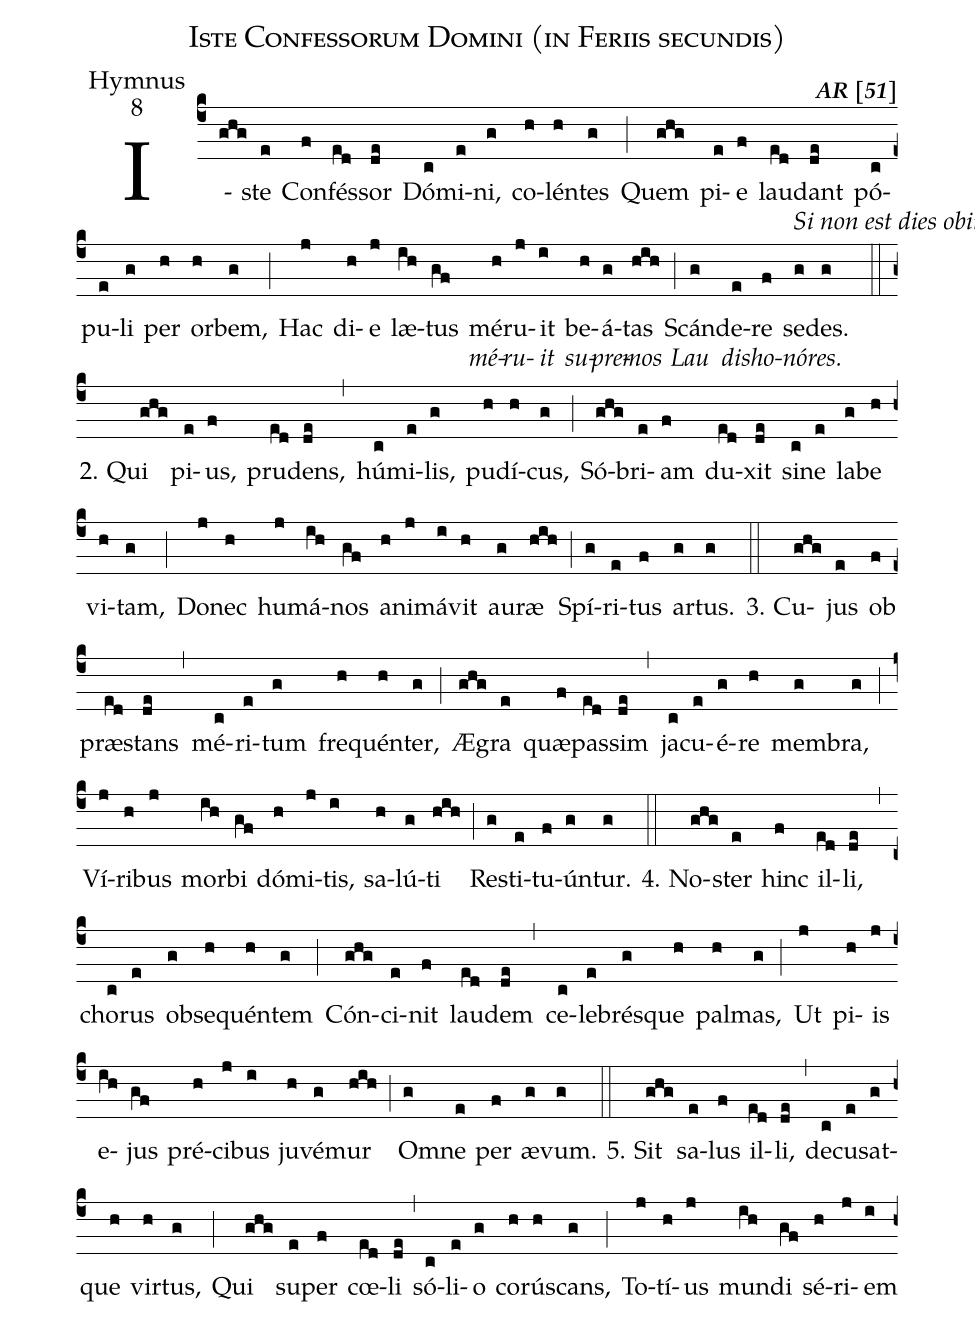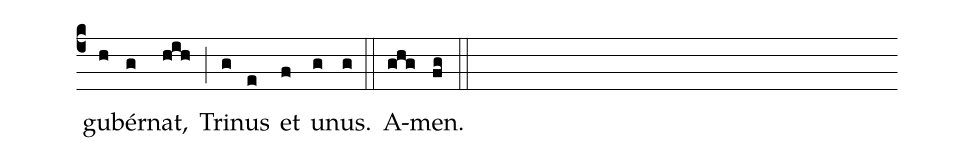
name:Iste Confessorum Domini (in Feriis secundis);
office-part:Hymnus;
mode:8;
commentary:{\bfseries AR [51]};
%%
(c4) I(ghg)ste(e) Con(f)fés(ed)sor(de) Dó(c)mi(e)ni,(g) co(h)lén(h)tes(g) (;)
Quem(ghg) pi(e)e(f) lau(ed)dant[<i>Si non est dies obitus tertius versus mutatur:</i>](de) pó(c)pu(e)li(g) per(h) or(h)bem,(g) (;)
Hac(j) di(h)e(j) læ(ih)tus(gf) mé[mé-](h)ru[ru-](j)it[it](i) be[su-](h)á[<v>\hspace{-0.4em}</v>pre-](g)tas[mos](hih) (;)
Scán[<v>\ </v>Lau](g)de[<v>\ </v>dis](e)re[ho-](f) se[nóres.](g)des.(g)  (::)

2. Qui(ghg) pi(e)us,(f) pru(ed)dens,(de) (,)
hú(c)mi(e)lis,(g) pu(h)dí(h)cus,(g) (;)
Só(ghg)bri(e)am(f) du(ed)xit(de) si(c)ne(e) la(g)be(h) vi(h)tam,(g) (;)
Do(j)nec(h) hu(j)má(ih)nos(gf) a(h)ni(j)má(i)vit(h) au(g)ræ(hih) (;)
Spí(g)ri(e)tus(f) ar(g)tus.(g) (::)

3. Cu(ghg)jus(e) ob(f) præ(ed)stans(de) (,)
mé(c)ri(e)tum(g) fre(h)quén(h)ter,(g) (;)
Æ(ghg)gra(e) quæ(f)pas(ed)sim(de) (,)
ja(c)cu(e)é(g)re(h) mem(g)bra,(g) (;)
Ví(j)ri(h)bus(j) mor(ih)bi(gf) dó(h)mi(j)tis,(i) sa(h)lú(g)ti(hih) (;)
Re(g)sti(e)tu(f)ún(g)tur.(g) (::)

4. No(ghg)ster(e) hinc(f) il(ed)li,(de) (,)
cho(c)rus(e) ob(g)se(h)quén(h)tem(g) (;)
Cón(ghg)ci(e)nit(f) lau(ed)dem(de) (,)
ce(c)le(e)brés(g)que(h) pal(h)mas,(g) (;)
Ut(j) pi(h)is(j) e(ih)jus(gf) pré(h)ci(j)bus(i) ju(h)vé(g)mur(hih) (;)
O(g)mne(e) per(f) æ(g)vum.(g) (::)

5. Sit(ghg) sa(e)lus(f) il(ed)li,(de) (,)
de(c)cus(e)at(g)que(h) vir(h)tus,(g) (;)
Qui(ghg) su(e)per(f) cœ(ed)li(de) (,)
só(c)li(e)o(g) co(h)rús(h)cans,(g) (;)
To(j)tí(h)us(j) mun(ih)di(gf) sé(h)ri(j)em(i) gu(h)bér(g)nat,(hih) (;)
Tri(g)nus(e) et(f) u(g)nus.(g) (::) A(ghg)men.(fg) (::)
